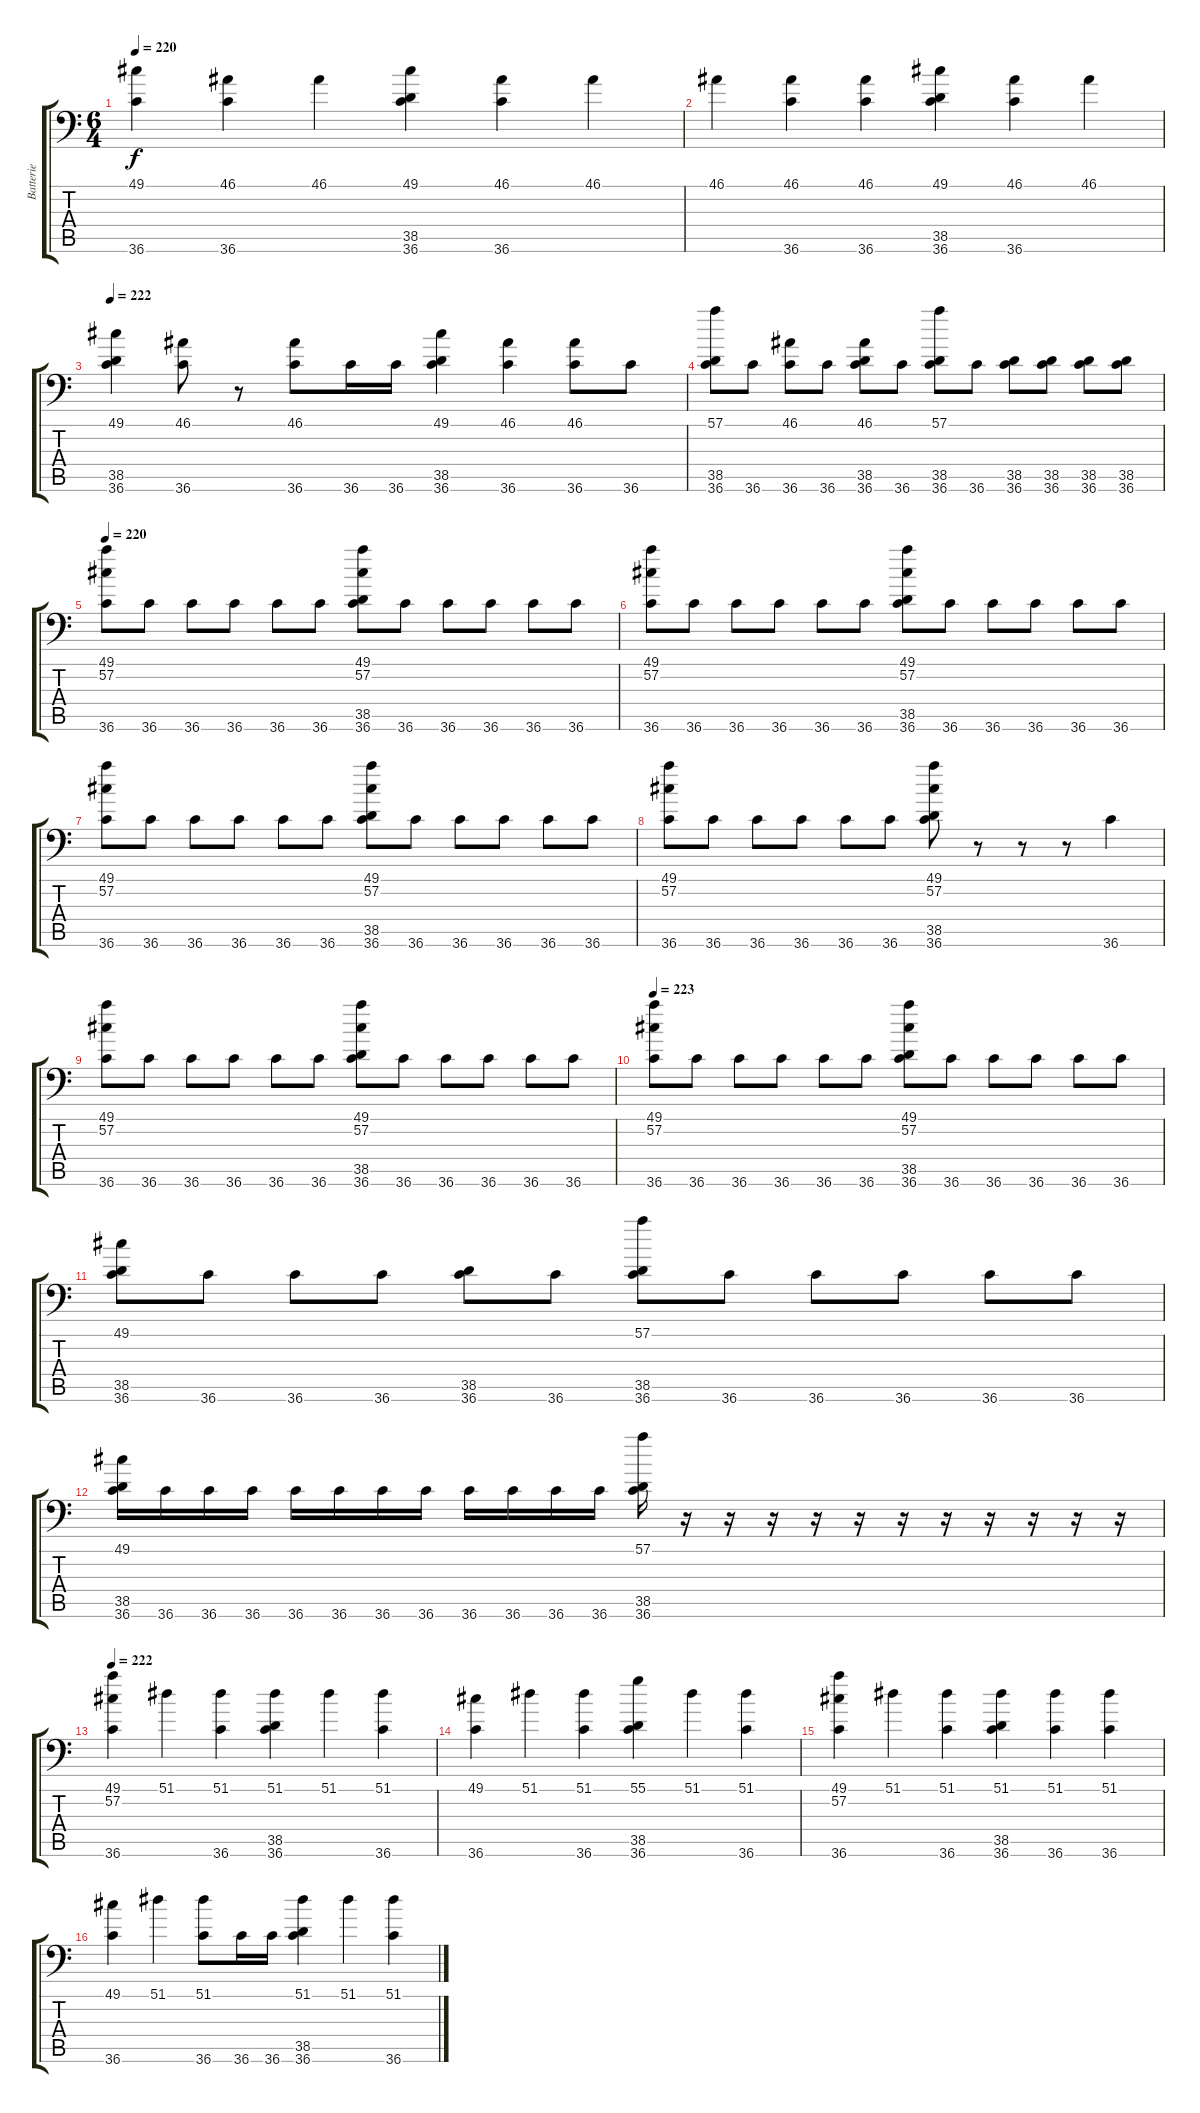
\track ("Batterie" "Batterie") {instrument acousticgrandpiano}
\staff {score tabs}
\tuning (C-1 C-1 C-1 C-1 C-1 C-1) {hide}
\ts (6 4)
\tempo 220
\clef f4
\ks c
(49.1 36.6).4{dy f} (46.1 36.6).4 46.1.4 (49.1 38.5 36.6).4 (46.1 36.6).4 46.1.4 |
46.1.4 (46.1 36.6).4 (46.1 36.6).4 (49.1 38.5 36.6).4 (46.1 36.6).4 46.1.4 |
\tempo 222
(49.1 38.5 36.6).4 (46.1 36.6).8 r.8 (46.1 36.6).8 36.6.16 36.6.16 (49.1 38.5 36.6).4 (46.1 36.6).4 (46.1 36.6).8 36.6.8 |
(57.1 38.5 36.6).8 36.6.8 (46.1 36.6).8 36.6.8 (46.1 38.5 36.6).8 36.6.8 (57.1 38.5 36.6).8 36.6.8 (38.5 36.6).8 (38.5 36.6).8 (38.5 36.6).8 (38.5 36.6).8 |
\tempo 220
(49.1 57.2 36.6).8 36.6.8 36.6.8 36.6.8 36.6.8 36.6.8 (49.1 57.2 38.5 36.6).8 36.6.8 36.6.8 36.6.8 36.6.8 36.6.8 |
(49.1 57.2 36.6).8 36.6.8 36.6.8 36.6.8 36.6.8 36.6.8 (49.1 57.2 38.5 36.6).8 36.6.8 36.6.8 36.6.8 36.6.8 36.6.8 |
(49.1 57.2 36.6).8 36.6.8 36.6.8 36.6.8 36.6.8 36.6.8 (49.1 57.2 38.5 36.6).8 36.6.8 36.6.8 36.6.8 36.6.8 36.6.8 |
(49.1 57.2 36.6).8 36.6.8 36.6.8 36.6.8 36.6.8 36.6.8 (49.1 57.2 38.5 36.6).8 r.8 r.8 r.8 36.6.4 |
(49.1 57.2 36.6).8 36.6.8 36.6.8 36.6.8 36.6.8 36.6.8 (49.1 57.2 38.5 36.6).8 36.6.8 36.6.8 36.6.8 36.6.8 36.6.8 |
\tempo 223
(49.1 57.2 36.6).8 36.6.8 36.6.8 36.6.8 36.6.8 36.6.8 (49.1 57.2 38.5 36.6).8 36.6.8 36.6.8 36.6.8 36.6.8 36.6.8 |
(49.1 38.5 36.6).8 36.6.8 36.6.8 36.6.8 (38.5 36.6).8 36.6.8 (57.1 38.5 36.6).8 36.6.8 36.6.8 36.6.8 36.6.8 36.6.8 |
(49.1 38.5 36.6).16 36.6.16 36.6.16 36.6.16 36.6.16 36.6.16 36.6.16 36.6.16 36.6.16 36.6.16 36.6.16 36.6.16 (57.1 38.5 36.6).16 r.16 r.16 r.16 r.16 r.16 r.16 r.16 r.16 r.16 r.16 r.16 |
\tempo 222
(49.1 57.2 36.6).4 51.1.4 (51.1 36.6).4 (51.1 38.5 36.6).4 51.1.4 (51.1 36.6).4 |
(49.1 36.6).4 51.1.4 (51.1 36.6).4 (55.1 38.5 36.6).4 51.1.4 (51.1 36.6).4 |
(49.1 57.2 36.6).4 51.1.4 (51.1 36.6).4 (51.1 38.5 36.6).4 (51.1 36.6).4 (51.1 36.6).4 |
(49.1 36.6).4 51.1.4 (51.1 36.6).8 36.6.16 36.6.16 (51.1 38.5 36.6).4 51.1.4 (51.1 36.6).4
